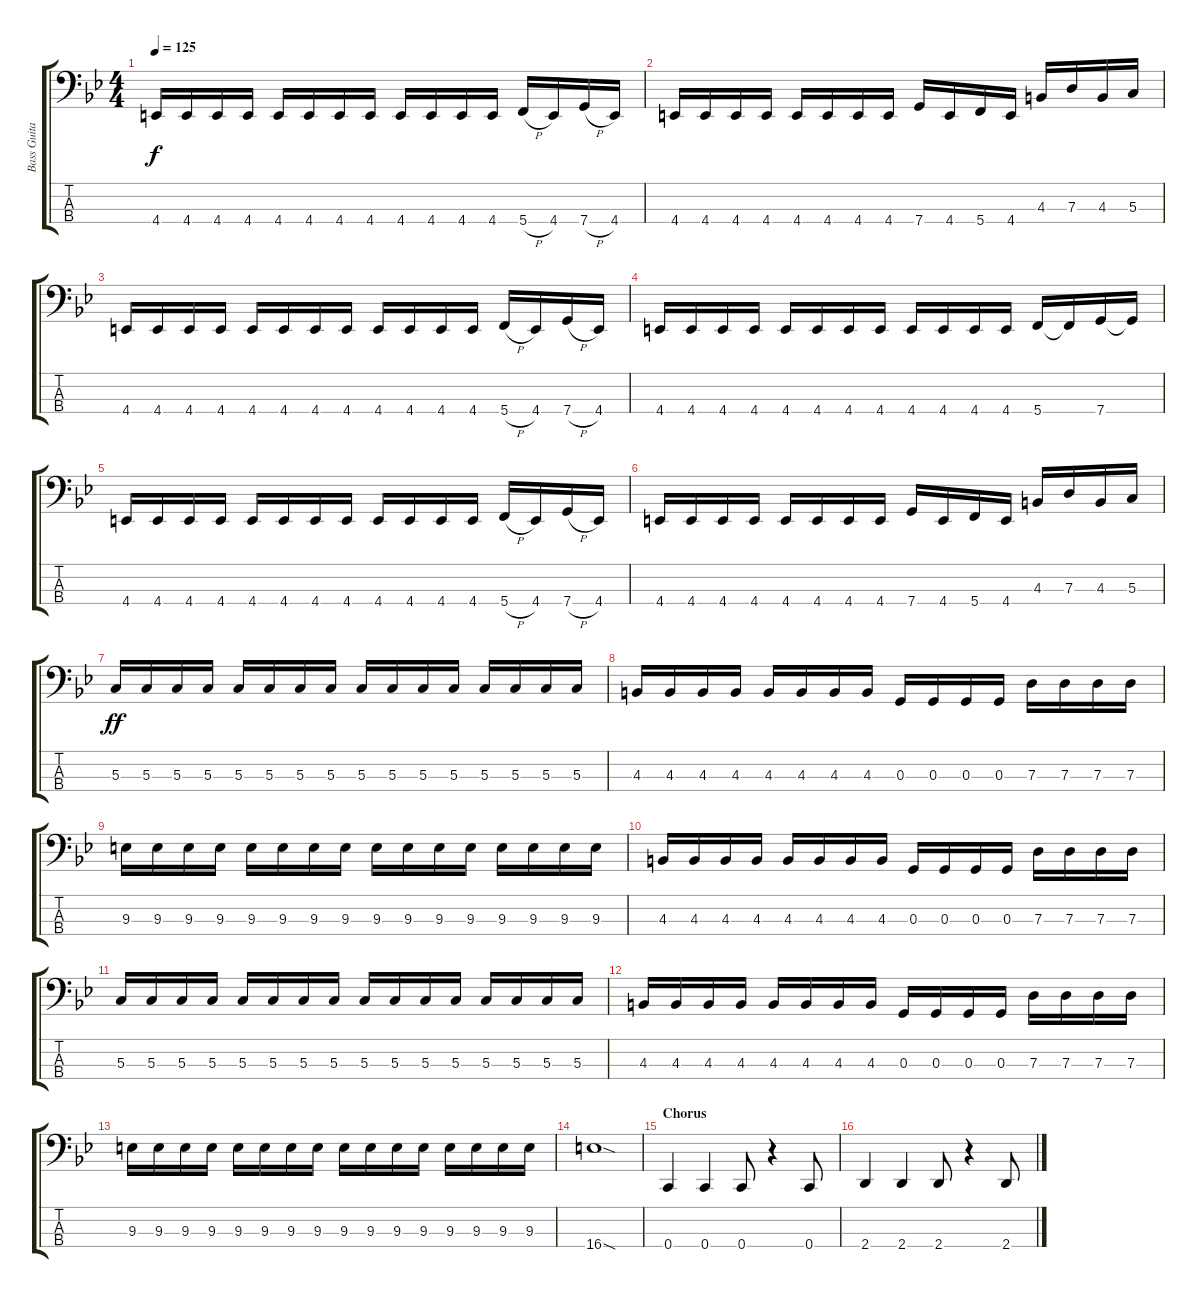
\track ("Bass Guitar" "Bass Guita") {instrument electricbasspick}
\staff {score tabs}
\tuning (F2 C2 G1 C1) {hide}
\ts (4 4)
\tempo 125
\clef f4
\ks bb
4.4.16{dy f} 4.4.16 4.4.16 4.4.16 4.4.16 4.4.16 4.4.16 4.4.16 4.4.16 4.4.16 4.4.16 4.4.16 5.4{h}.16 4.4.16 7.4{h}.16 4.4.16 |
4.4.16 4.4.16 4.4.16 4.4.16 4.4.16 4.4.16 4.4.16 4.4.16 7.4.16 4.4.16 5.4.16 4.4.16 4.3.16 7.3.16 4.3.16 5.3.16 |
4.4.16 4.4.16 4.4.16 4.4.16 4.4.16 4.4.16 4.4.16 4.4.16 4.4.16 4.4.16 4.4.16 4.4.16 5.4{h}.16 4.4.16 7.4{h}.16 4.4.16 |
4.4.16 4.4.16 4.4.16 4.4.16 4.4.16 4.4.16 4.4.16 4.4.16 4.4.16 4.4.16 4.4.16 4.4.16 5.4.16 5.4{t}.16 7.4.16 7.4{t}.16 |
4.4.16 4.4.16 4.4.16 4.4.16 4.4.16 4.4.16 4.4.16 4.4.16 4.4.16 4.4.16 4.4.16 4.4.16 5.4{h}.16 4.4.16 7.4{h}.16 4.4.16 |
4.4.16 4.4.16 4.4.16 4.4.16 4.4.16 4.4.16 4.4.16 4.4.16 7.4.16 4.4.16 5.4.16 4.4.16 4.3.16 7.3.16 4.3.16 5.3.16 |
5.3.16{dy ff} 5.3.16 5.3.16 5.3.16 5.3.16 5.3.16 5.3.16 5.3.16 5.3.16 5.3.16 5.3.16 5.3.16 5.3.16 5.3.16 5.3.16 5.3.16 |
4.3.16 4.3.16 4.3.16 4.3.16 4.3.16 4.3.16 4.3.16 4.3.16 0.3.16 0.3.16 0.3.16 0.3.16 7.3.16 7.3.16 7.3.16 7.3.16 |
9.3.16 9.3.16 9.3.16 9.3.16 9.3.16 9.3.16 9.3.16 9.3.16 9.3.16 9.3.16 9.3.16 9.3.16 9.3.16 9.3.16 9.3.16 9.3.16 |
4.3.16 4.3.16 4.3.16 4.3.16 4.3.16 4.3.16 4.3.16 4.3.16 0.3.16 0.3.16 0.3.16 0.3.16 7.3.16 7.3.16 7.3.16 7.3.16 |
5.3.16 5.3.16 5.3.16 5.3.16 5.3.16 5.3.16 5.3.16 5.3.16 5.3.16 5.3.16 5.3.16 5.3.16 5.3.16 5.3.16 5.3.16 5.3.16 |
4.3.16 4.3.16 4.3.16 4.3.16 4.3.16 4.3.16 4.3.16 4.3.16 0.3.16 0.3.16 0.3.16 0.3.16 7.3.16 7.3.16 7.3.16 7.3.16 |
9.3.16 9.3.16 9.3.16 9.3.16 9.3.16 9.3.16 9.3.16 9.3.16 9.3.16 9.3.16 9.3.16 9.3.16 9.3.16 9.3.16 9.3.16 9.3.16 |
16.4{sod}.1 |
\section ("" "Chorus")
0.4.4 0.4.4 0.4.8 r.4 0.4.8 |
2.4.4 2.4.4 2.4.8 r.4 2.4.8
